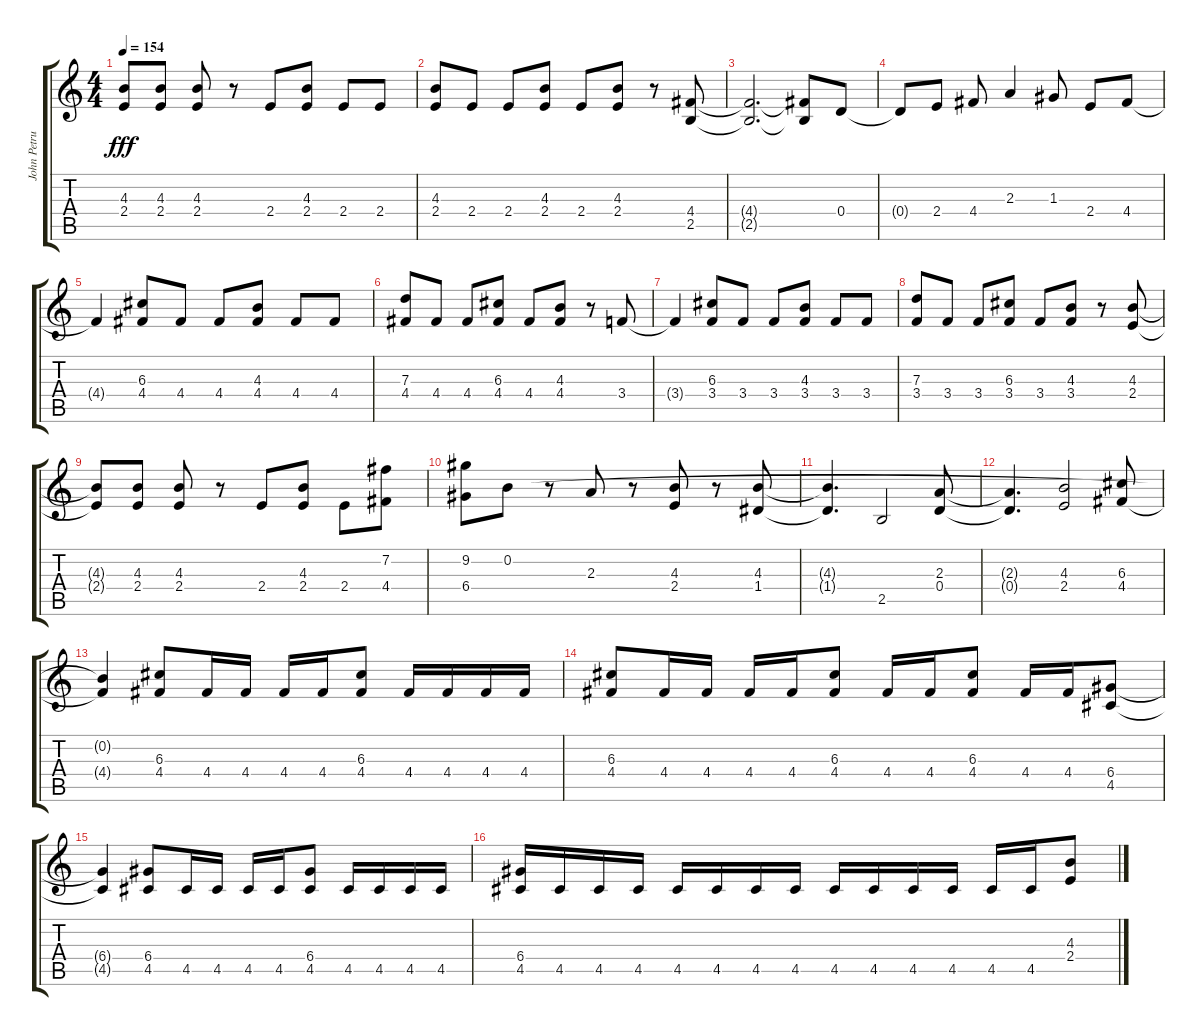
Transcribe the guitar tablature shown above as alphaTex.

\track ("John Petrucci Lead" "John Petru") {instrument distortionguitar}
\staff {score tabs}
\tuning (E4 B3 G3 D3 A2 E2) {hide}
\ts (4 4)
\tempo 154
\clef g2
\ks c
(4.3{t} 2.4{t}).8{dy fff} (4.3 2.4).8 (4.3 2.4).8 r.8 2.4.8 (4.3 2.4).8 2.4.8 2.4.8 |
(4.3 2.4).8 2.4.8 2.4.8 (4.3 2.4).8 2.4.8 (4.3 2.4).8 r.8 (4.4 2.5).8 |
(4.4{t} 2.5{t}).2{d} (4.4{t} 2.5{t}).8 0.4.8 |
0.4{t}.8 2.4.8 4.4.8 2.3.4 1.3.8 2.4.8 4.4.8 |
4.4{t}.4 (6.3 4.4).8 4.4.8 4.4.8 (4.3 4.4).8 4.4.8 4.4.8 |
(7.3 4.4).8 4.4.8 4.4.8 (6.3 4.4).8 4.4.8 (4.3 4.4).8 r.8 3.4.8 |
3.4{t}.4 (6.3 3.4).8 3.4.8 3.4.8 (4.3 3.4).8 3.4.8 3.4.8 |
(7.3 3.4).8 3.4.8 3.4.8 (6.3 3.4).8 3.4.8 (4.3 3.4).8 r.8 (4.3 2.4).8 |
(4.3{t} 2.4{t}).8 (4.3 2.4).8 (4.3 2.4).8 r.8 2.4.8 (4.3 2.4).8 2.4.8 (7.2 4.4).8 |
(9.2 6.4).8 0.2.8 r.8 2.3.8 r.8 (4.3 2.4).8 r.8 (4.3 1.4).8 |
(4.3{t} 1.4{t}).4{d} 2.5.2 (2.3 0.4).8 |
(2.3{t} 0.4{t}).4{d} (4.3 2.4).2 (6.3 4.4).8 |
(0.2{t} 4.4{t}).4 (6.3 4.4).8 4.4.16 4.4.16 4.4.16 4.4.16 (6.3 4.4).8 4.4.16 4.4.16 4.4.16 4.4.16 |
(6.3 4.4).8 4.4.16 4.4.16 4.4.16 4.4.16 (6.3 4.4).8 4.4.16 4.4.16 (6.3 4.4).8 4.4.16 4.4.16 (6.4 4.5).8 |
(6.4{t} 4.5{t}).4 (6.4 4.5).8 4.5.16 4.5.16 4.5.16 4.5.16 (6.4 4.5).8 4.5.16 4.5.16 4.5.16 4.5.16 |
(6.4 4.5).16 4.5.16 4.5.16 4.5.16 4.5.16 4.5.16 4.5.16 4.5.16 4.5.16 4.5.16 4.5.16 4.5.16 4.5.16 4.5.16 (4.3 2.4).8
